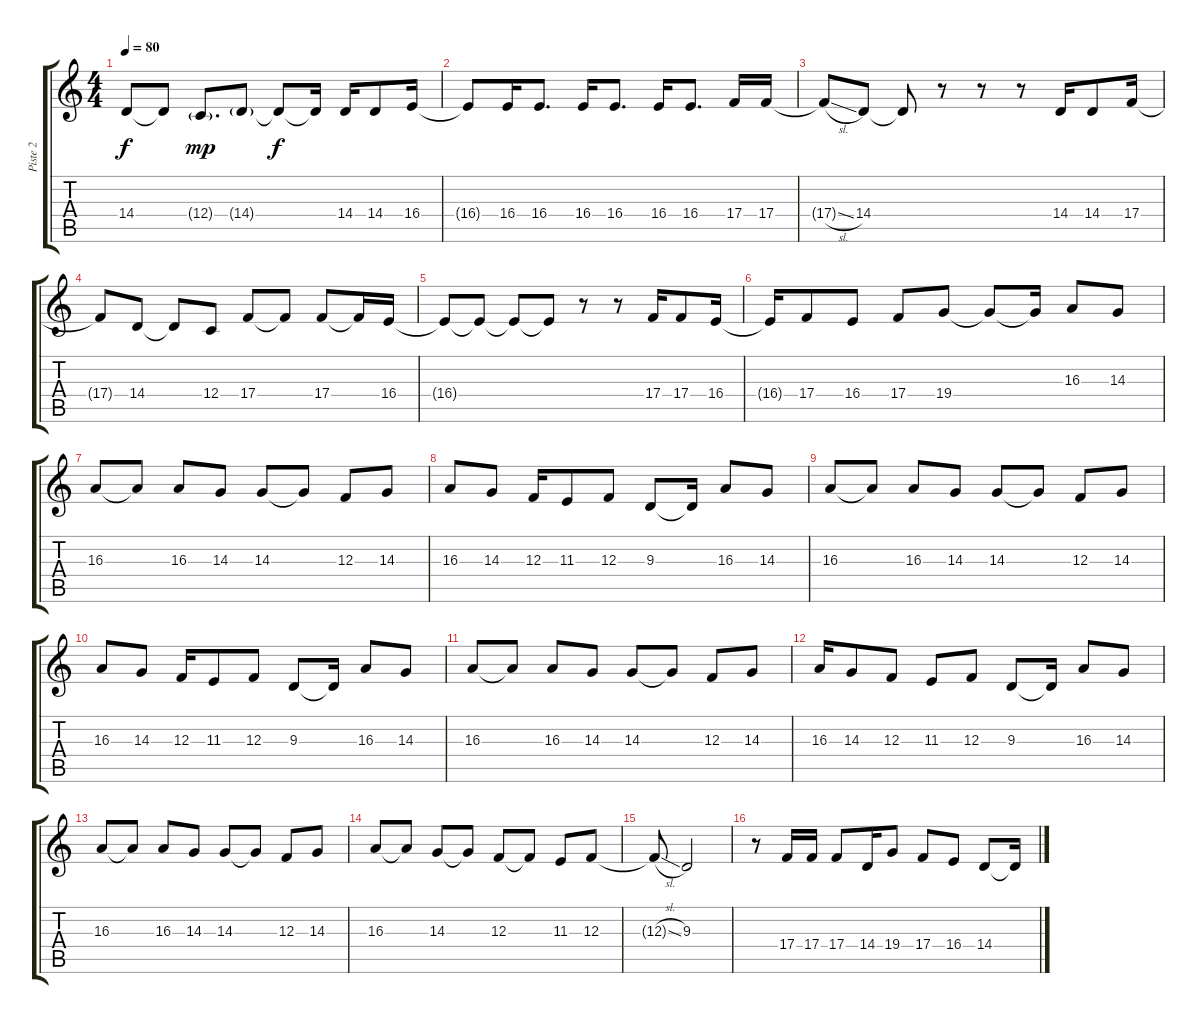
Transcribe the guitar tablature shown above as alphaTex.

\track ("Piste 2" "Piste 2") {instrument flute}
\staff {score tabs}
\tuning (D4 A3 F3 C3 G2 C2) {hide}
\ts (4 4)
\tempo 80
\clef g2
\ks c
14.4{t}.8{dy f} 14.4{t}.8 12.4{g}.8{d dy mp} 14.4{g}.8 14.4{t}.8{dy f} 14.4{t}.16 14.4.16 14.4.8 16.4.16 |
16.4{t}.8 16.4.16 16.4.8{d} 16.4.16 16.4.8{d} 16.4.16 16.4.8{d} 17.4.16 17.4.16 |
17.4{sl t}.8 14.4.8 14.4{t}.8 r.8 r.8 r.8 14.4.16 14.4.8 17.4.16 |
17.4{t}.8 14.4.8 14.4{t}.8 12.4.8 17.4.8 17.4{t}.8 17.4.8 17.4{t}.16 16.4.16 |
16.4{t}.8 16.4{t}.8 16.4{t}.8 16.4{t}.8 r.8 r.8 17.4.16 17.4.8 16.4.16 |
16.4{t}.16 17.4.8 16.4.8 17.4.8 19.4.8 19.4{t}.8 19.4{t}.16 16.3.8 14.3.8 |
16.3.8 16.3{t}.8 16.3.8 14.3.8 14.3.8 14.3{t}.8 12.3.8 14.3.8 |
16.3.8 14.3.8 12.3.16 11.3.8 12.3.8 9.3.8 9.3{t}.16 16.3.8 14.3.8 |
16.3.8 16.3{t}.8 16.3.8 14.3.8 14.3.8 14.3{t}.8 12.3.8 14.3.8 |
16.3.8 14.3.8 12.3.16 11.3.8 12.3.8 9.3.8 9.3{t}.16 16.3.8 14.3.8 |
16.3.8 16.3{t}.8 16.3.8 14.3.8 14.3.8 14.3{t}.8 12.3.8 14.3.8 |
16.3.16 14.3.8 12.3.8 11.3.8 12.3.8 9.3.8 9.3{t}.16 16.3.8 14.3.8 |
16.3.8 16.3{t}.8 16.3.8 14.3.8 14.3.8 14.3{t}.8 12.3.8 14.3.8 |
16.3.8 16.3{t}.8 14.3.8 14.3{t}.8 12.3.8 12.3{t}.8 11.3.8 12.3.8 |
12.3{sl t}.8 9.3.2 |
r.8 17.4.16 17.4.16 17.4.8 14.4.16 19.4.8 17.4.8 16.4.8 14.4.8 14.4{t}.16
